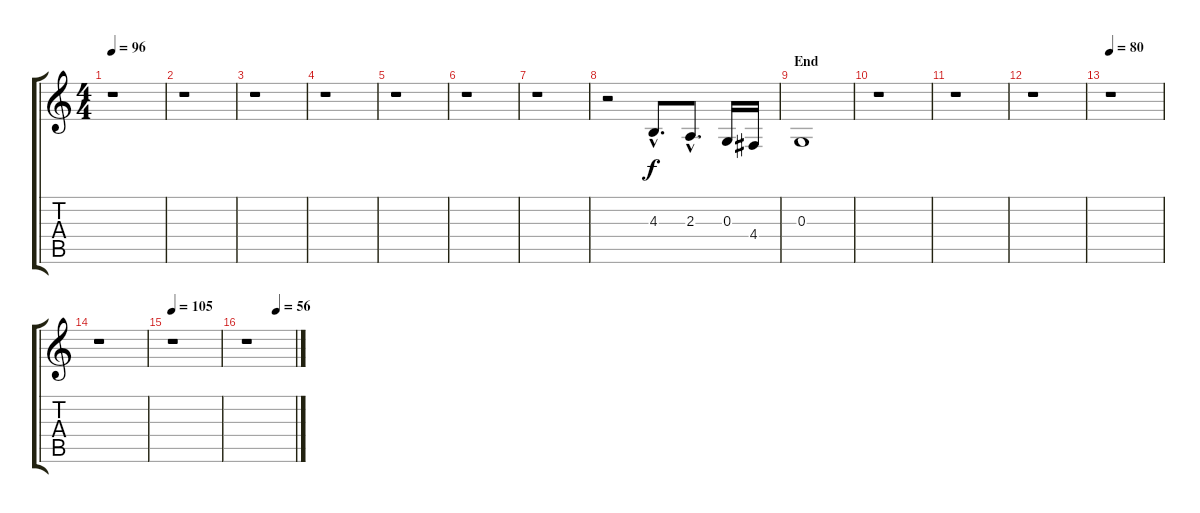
\track "" {instrument violin}
\staff {score tabs}
\tuning (E4 B3 G3 D3 A2 E2) {hide}
\ts (4 4)
\tempo 96
\clef g2
\ks c
r.1{dy mf} |
r.1 |
r.1 |
r.1 |
r.1 |
r.1 |
r.1 |
r.2{volume 14 instrument frenchhorn} 4.3{hac}.8{d dy f} 2.3{hac}.8{d} 0.3.16 4.4.16 |
\section ("" "End")
0.3.1 |
r.1 |
r.1 |
r.1 |
\tempo 80
r.1 |
r.1 |
\tempo 105
r.1 |
\tempo (56 0.625)
r.1
